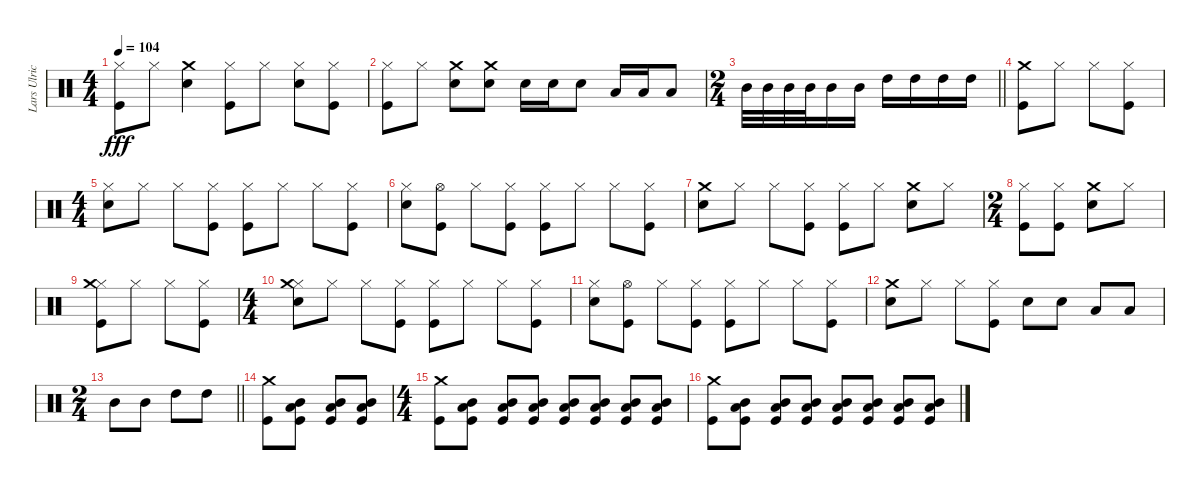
\track ("Lars Ulrich" "Lars Ulric") {instrument percussion}
\staff {score}
\articulation defaults
\ts (4 4)
\tempo 104
\clef neutral
\ks c
("Hi-Hat (closed)" "Kick (hit)").8{dy fff} "Hi-Hat (closed)".8 ("Crash medium (hit)" "Snare (hit) 2").4 ("Hi-Hat (closed)" "Kick (hit)").8 "Hi-Hat (closed)".8 ("Hi-Hat (closed)" "Snare (hit) 2").8 ("Hi-Hat (closed)" "Kick (hit)").8 |
("Kick (hit)" "Hi-Hat (closed)").8 "Hi-Hat (closed)".8 ("Snare (hit) 2" "Crash medium (hit)").8 ("Snare (hit) 2" "Crash medium (hit)").8 "Snare (hit) 2".16 "Snare (hit) 2".16 "Snare (hit) 2".8 "Low Tom (hit)".16 "Low Tom (hit)".16 "Low Tom (hit)".8 |
\ts (2 4)
\barLineRight lightlight "Mid Tom (hit)".32 "Mid Tom (hit)".32 "Mid Tom (hit)".32 "Mid Tom (hit)".32 "Mid Tom (hit)".16 "Mid Tom (hit)".16 "High Tom (hit)".16 "High Tom (hit)".16 "High Tom (hit)".16 "High Tom (hit)".16
|
("Crash medium (hit)" "Kick (hit)").8 "Hi-Hat (closed)".8 "Hi-Hat (closed)".8 ("Kick (hit)" "Hi-Hat (closed)").8 |
\ts (4 4)
("Snare (hit) 2" "Hi-Hat (closed)").8 "Hi-Hat (closed)".8 "Hi-Hat (closed)".8 ("Kick (hit)" "Hi-Hat (closed)").8 ("Kick (hit)" "Hi-Hat (closed)").8 "Hi-Hat (closed)".8 "Hi-Hat (closed)".8 ("Kick (hit)" "Hi-Hat (closed)").8 |
("Snare (hit) 2" "Hi-Hat (closed)").8 ("Kick (hit)" "Hi-Hat (open)").8 "Hi-Hat (closed)".8 ("Kick (hit)" "Hi-Hat (closed)").8 ("Hi-Hat (closed)" "Kick (hit)").8 "Hi-Hat (closed)".8 "Hi-Hat (closed)".8 ("Kick (hit)" "Hi-Hat (closed)").8 |
("Snare (hit) 2" "Crash medium (hit)").8 "Hi-Hat (closed)".8 "Hi-Hat (closed)".8 ("Kick (hit)" "Hi-Hat (closed)").8 ("Kick (hit)" "Hi-Hat (closed)").8 "Hi-Hat (closed)".8 ("Snare (hit) 2" "Crash medium (hit)").8 "Hi-Hat (closed)".8 |
\ts (2 4)
("Kick (hit)" "Hi-Hat (closed)").8 ("Hi-Hat (closed)" "Kick (hit)").8 ("Snare (hit) 2" "Crash medium (hit)").8 "Hi-Hat (closed)".8 |
("Hi-Hat (closed)" "Kick (hit)" "Crash medium (hit)").8 "Hi-Hat (closed)".8 "Hi-Hat (closed)".8 ("Hi-Hat (closed)" "Kick (hit)").8 |
\ts (4 4)
("Hi-Hat (closed)" "Crash medium (hit)" "Snare (hit) 2").8 "Hi-Hat (closed)".8 "Hi-Hat (closed)".8 ("Kick (hit)" "Hi-Hat (closed)").8 ("Kick (hit)" "Hi-Hat (closed)").8 "Hi-Hat (closed)".8 "Hi-Hat (closed)".8 ("Hi-Hat (closed)" "Kick (hit)").8 |
("Snare (hit) 2" "Hi-Hat (closed)").8 ("Kick (hit)" "Hi-Hat (open)").8 "Hi-Hat (closed)".8 ("Kick (hit)" "Hi-Hat (closed)").8 ("Kick (hit)" "Hi-Hat (closed)").8 "Hi-Hat (closed)".8 "Hi-Hat (closed)".8 ("Hi-Hat (closed)" "Kick (hit)").8 |
("Crash medium (hit)" "Snare (hit) 2").8 "Hi-Hat (closed)".8 "Hi-Hat (closed)".8 ("Kick (hit)" "Hi-Hat (closed)").8 "Snare (hit) 2".8 "Snare (hit) 2".8 "Low Tom (hit)".8 "Low Tom (hit)".8 |
\ts (2 4)
\barLineRight lightlight "Mid Tom (hit)".8 "Mid Tom (hit)".8 "High Tom (hit)".8 "High Tom (hit)".8
|
("Kick (hit)" "Crash medium (hit)").8{volume 11} ("Kick (hit)" "Low Tom (hit)" "Mid Tom (hit)").8 ("Kick (hit)" "Mid Tom (hit)" "Low Tom (hit)").8 ("Kick (hit)" "Mid Tom (hit)" "Low Tom (hit)").8 |
\ts (4 4)
("Crash medium (hit)" "Kick (hit)").8 ("Low Tom (hit)" "Kick (hit)" "Mid Tom (hit)").8 ("Kick (hit)" "Mid Tom (hit)" "Low Tom (hit)").8 ("Kick (hit)" "Mid Tom (hit)" "Low Tom (hit)").8 ("Kick (hit)" "Mid Tom (hit)" "Low Tom (hit)").8 ("Mid Tom (hit)" "Kick (hit)" "Low Tom (hit)").8 ("Kick (hit)" "Mid Tom (hit)" "Low Tom (hit)").8 ("Kick (hit)" "Mid Tom (hit)" "Low Tom (hit)").8 |
("Kick (hit)" "Crash medium (hit)").8 ("Kick (hit)" "Mid Tom (hit)" "Low Tom (hit)").8 ("Low Tom (hit)" "Mid Tom (hit)" "Kick (hit)").8 ("Kick (hit)" "Mid Tom (hit)" "Low Tom (hit)").8 ("Kick (hit)" "Mid Tom (hit)" "Low Tom (hit)").8 ("Kick (hit)" "Mid Tom (hit)" "Low Tom (hit)").8 ("Low Tom (hit)" "Kick (hit)" "Mid Tom (hit)").8 ("Low Tom (hit)" "Kick (hit)" "Mid Tom (hit)").8
